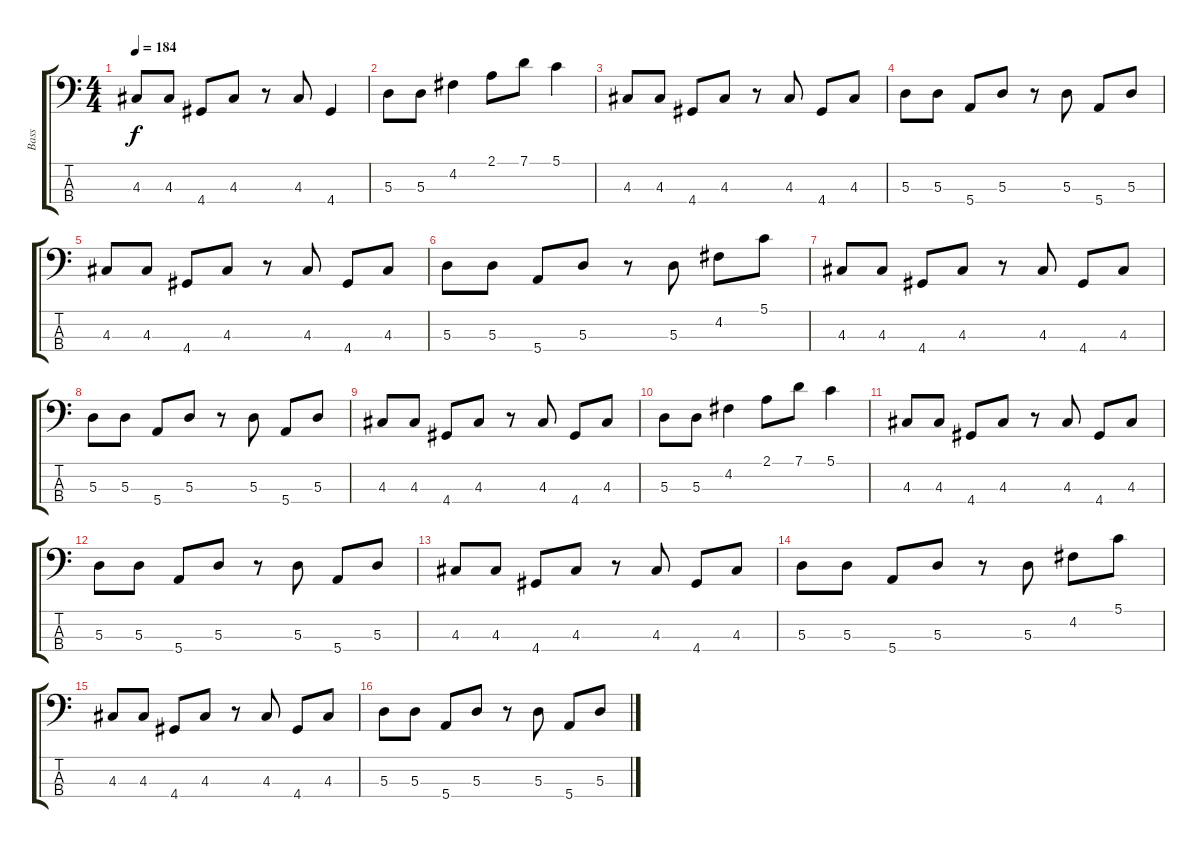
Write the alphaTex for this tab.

\track ("Bass" "Bass") {instrument electricbasspick}
\staff {score tabs}
\tuning (G2 D2 A1 E1) {hide}
\ts (4 4)
\tempo 184
\clef f4
\ks c
4.3.8{dy f} 4.3.8 4.4.8 4.3.8 r.8 4.3.8 4.4.4 |
5.3.8 5.3.8 4.2.4 2.1.8 7.1.8 5.1.4 |
4.3.8 4.3.8 4.4.8 4.3.8 r.8 4.3.8 4.4.8 4.3.8 |
5.3.8 5.3.8 5.4.8 5.3.8 r.8 5.3.8 5.4.8 5.3.8 |
4.3.8 4.3.8 4.4.8 4.3.8 r.8 4.3.8 4.4.8 4.3.8 |
5.3.8 5.3.8 5.4.8 5.3.8 r.8 5.3.8 4.2.8 5.1.8 |
4.3.8 4.3.8 4.4.8 4.3.8 r.8 4.3.8 4.4.8 4.3.8 |
5.3.8 5.3.8 5.4.8 5.3.8 r.8 5.3.8 5.4.8 5.3.8 |
4.3.8 4.3.8 4.4.8 4.3.8 r.8 4.3.8 4.4.8 4.3.8 |
5.3.8 5.3.8 4.2.4 2.1.8 7.1.8 5.1.4 |
4.3.8 4.3.8 4.4.8 4.3.8 r.8 4.3.8 4.4.8 4.3.8 |
5.3.8 5.3.8 5.4.8 5.3.8 r.8 5.3.8 5.4.8 5.3.8 |
4.3.8 4.3.8 4.4.8 4.3.8 r.8 4.3.8 4.4.8 4.3.8 |
5.3.8 5.3.8 5.4.8 5.3.8 r.8 5.3.8 4.2.8 5.1.8 |
4.3.8 4.3.8 4.4.8 4.3.8 r.8 4.3.8 4.4.8 4.3.8 |
5.3.8 5.3.8 5.4.8 5.3.8 r.8 5.3.8 5.4.8 5.3.8
